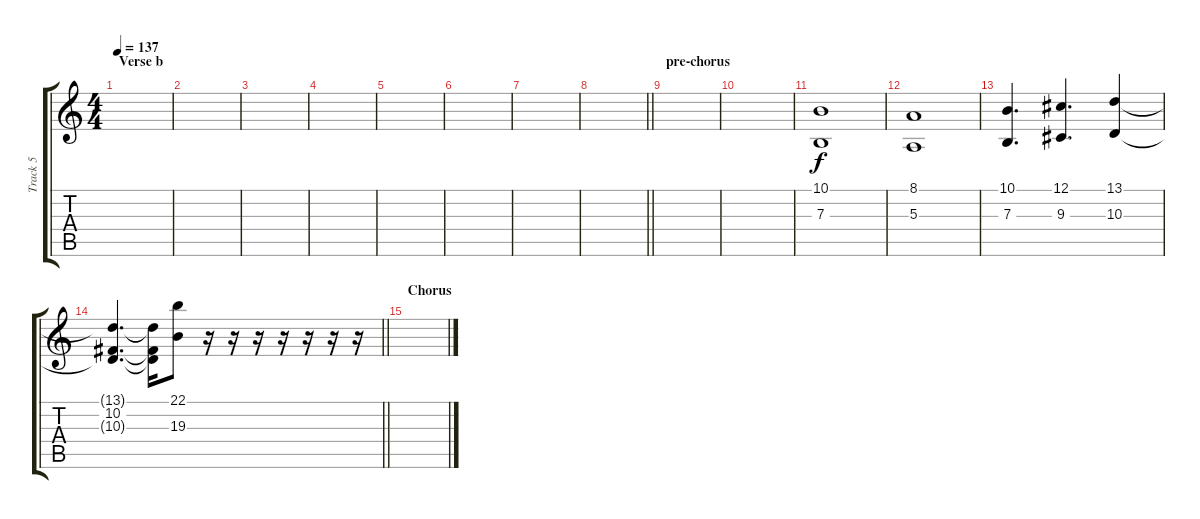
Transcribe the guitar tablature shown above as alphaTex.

\track ("Track 5" "Track 5") {instrument choiraahs}
\staff {score tabs}
\tuning (Db4 Ab3 E3 B2 Gb2 B1) {hide}
\ts (4 4)
\section ("" "Verse b")
\tempo 137
\clef g2
\ks c
|
|
|
|
|
|
|
\barLineRight lightlight
|
\section ("" "pre-chorus")
|
|
(10.1 7.3).1 |
(8.1 5.3).1 |
(10.1 7.3).4{d} (12.1 9.3).4{d} (13.1 10.3).4 |
\barLineRight lightlight
(13.1{t} 10.2 10.3{t}).4{d} (13.1{t} 10.2{t} 10.3{t}).16 (22.1 19.3).8 r.16 r.16 r.16 r.16 r.16 r.16 r.16 |
\section ("" "Chorus")
